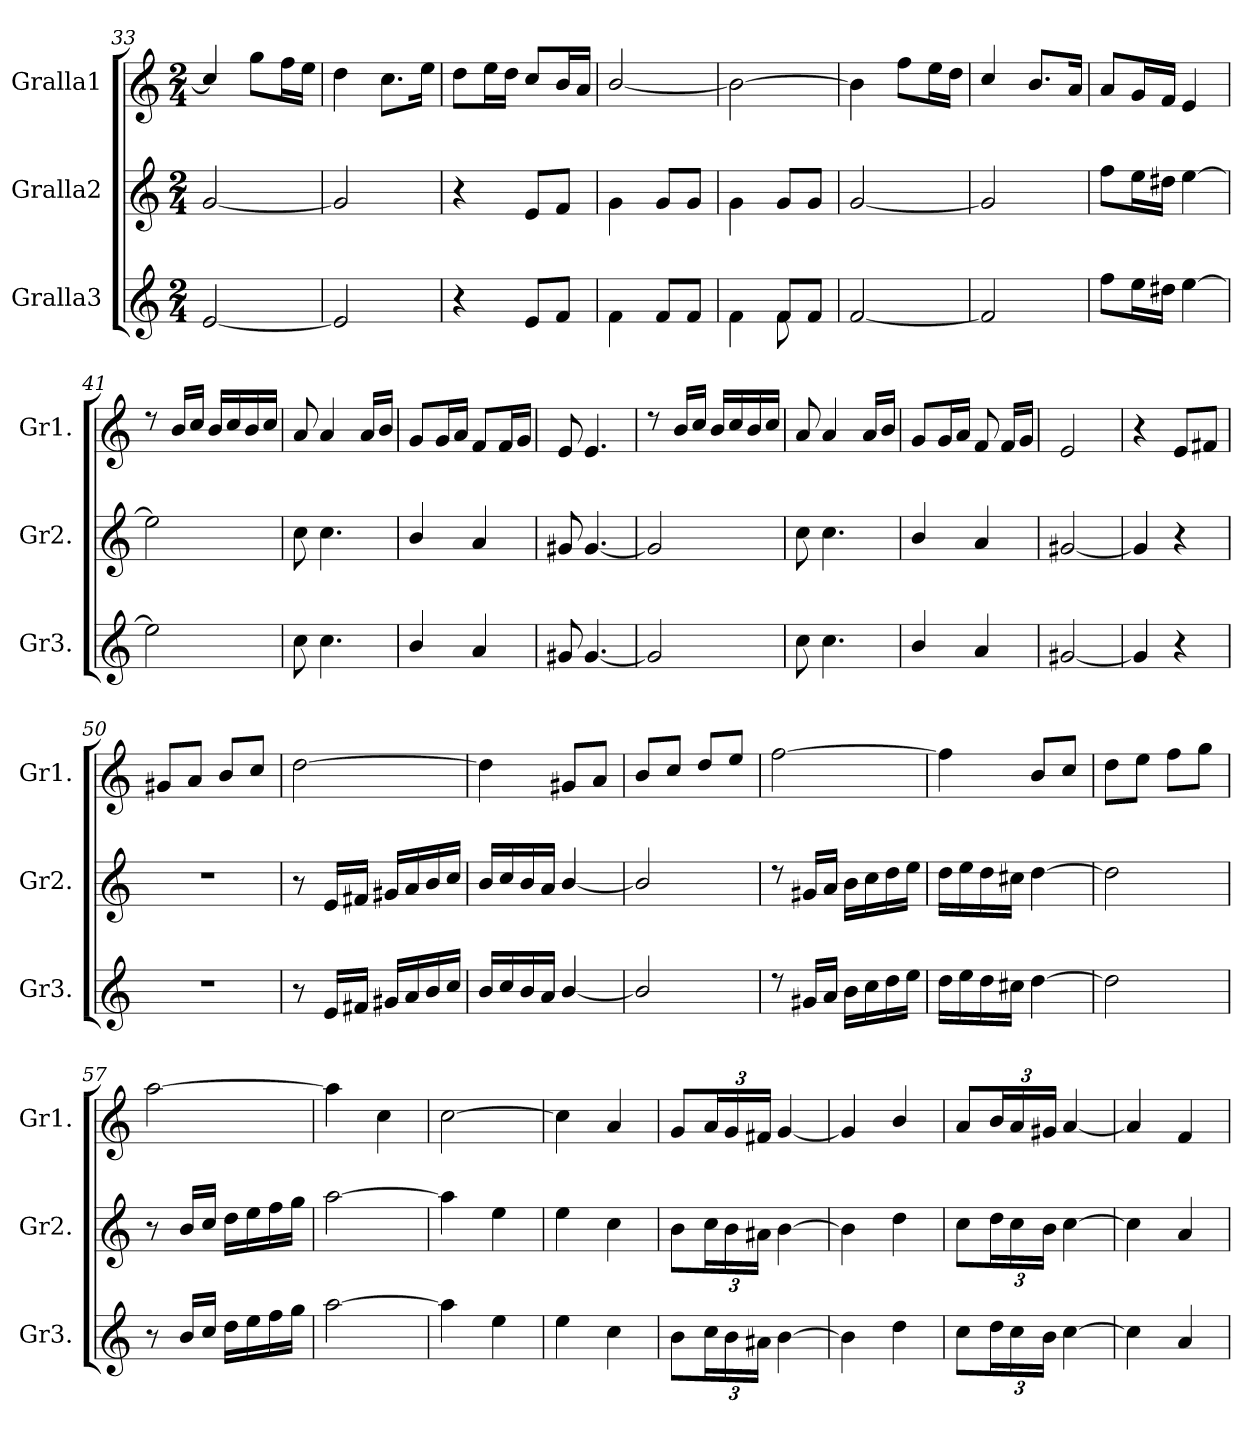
**kern	**kern	**kern
*part3	*part2	*part1
*staff3	*staff2	*staff1
*I"Gralla3	*I"Gralla2	*I"Gralla1
*I'Gr3.	*I'Gr2.	*I'Gr1.
*clefG2	*clefG2	*clefG2
*k[]	*k[]	*k[]
*M2/4	*M2/4	*M2/4
=33	=33	=33
[2e/	[2g/	4cc/]
.	.	8gg\L
.	.	16ff\L
.	.	16ee\JJ
=34	=34	=34
2e/]	2g/]	4dd\
.	.	8.cc\L
.	.	16ee\Jk
=35	=35	=35
4r	4r	8dd\L
.	.	16ee\L
.	.	16dd\JJ
8e/L	8e/L	8cc/L
8f/J	8f/J	16b/L
.	.	16a/JJ
=36	=36	=36
4f\	4g\	[2b/
8f/L	8g/L	.
8f/J	8g/J	.
=37	=37	=37
*^	*	*
4f\	4ryy	4g\	2b\_
8f/L	8f\	8g/L	.
8f/J	8ryy	8g/J	.
*v	*v	*	*
=38	=38	=38
[2f/	[2g/	4b\]
.	.	8ff\L
.	.	16ee\L
.	.	16dd\JJ
!!LO:PB:g=z
=39	=39	=39
2f/]	2g/]	4cc/
.	.	8.b/L
.	.	16a/Jk
=40	=40	=40
8ff\L	8ff\L	8a/L
16ee\L	16ee\L	16g/L
16dd#X\JJ	16dd#X\JJ	16f/JJ
[4ee\	[4ee\	4e/
=41	=41	=41
2ee\]	2ee\]	8rdd
.	.	16b/LL
.	.	16cc/JJ
.	.	16b/LL
.	.	16cc/
.	.	16b/
.	.	16cc/JJ
=42	=42	=42
8cc\	8cc\	8a/
4.cc\	4.cc\	4a/
.	.	16a/LL
.	.	16b/JJ
=43	=43	=43
4b/	4b/	8g/L
.	.	16g/L
.	.	16a/JJ
4a/	4a/	8f/L
.	.	16f/L
.	.	16g/JJ
=44	=44	=44
8g#X/	8g#X/	8e/
[4.g#/	[4.g#/	4.e/
=45	=45	=45
2g#/]	2g#/]	8rdd
.	.	16b/LL
.	.	16cc/JJ
.	.	16b/LL
.	.	16cc/
.	.	16b/
.	.	16cc/JJ
=46	=46	=46
8cc\	8cc\	8a/
4.cc\	4.cc\	4a/
.	.	16a/LL
.	.	16b/JJ
=47	=47	=47
4b/	4b/	8g/L
.	.	16g/L
.	.	16a/JJ
4a/	4a/	8f/
.	.	16f/LL
.	.	16g/JJ
!!LO:LB:g=z
=48	=48	=48
[2g#X/	[2g#X/	2e/
=49	=49	=49
4g#/]	4g#/]	4r
4r	4r	8e/L
.	.	8f#X/J
=50	=50	=50
2rdd	2rdd	8g#X/L
.	.	8a/J
.	.	8b/L
.	.	8cc/J
=51	=51	=51
8r	8r	[2dd\
16e/LL	16e/LL	.
16f#X/JJ	16f#X/JJ	.
16g#X/LL	16g#X/LL	.
16a/	16a/	.
16b/	16b/	.
16cc/JJ	16cc/JJ	.
=52	=52	=52
16b/LL	16b/LL	4dd\]
16cc/	16cc/	.
16b/	16b/	.
16a/JJ	16a/JJ	.
[4b/	[4b/	8g#X/L
.	.	8a/J
=53	=53	=53
2b/]	2b/]	8b/L
.	.	8cc/J
.	.	8dd/L
.	.	8ee/J
=54	=54	=54
8rdd	8rdd	[2ff\
16g#X/LL	16g#X/LL	.
16a/JJ	16a/JJ	.
16b\LL	16b\LL	.
16cc\	16cc\	.
16dd\	16dd\	.
16ee\JJ	16ee\JJ	.
=55	=55	=55
16dd\LL	16dd\LL	4ff\]
16ee\	16ee\	.
16dd\	16dd\	.
16cc#X\JJ	16cc#X\JJ	.
[4dd\	[4dd\	8b/L
.	.	8cc/J
=56	=56	=56
2dd\]	2dd\]	8dd\L
.	.	8ee\J
.	.	8ff\L
.	.	8gg\J
!!LO:LB:g=z
=57	=57	=57
8r	8r	[2aa\
16b/LL	16b/LL	.
16cc/JJ	16cc/JJ	.
16dd\LL	16dd\LL	.
16ee\	16ee\	.
16ff\	16ff\	.
16gg\JJ	16gg\JJ	.
=58	=58	=58
[2aa\	[2aa\	4aa\]
.	.	4cc\
=59	=59	=59
4aa\]	4aa\]	[2cc\
4ee\	4ee\	.
=60	=60	=60
4ee\	4ee\	4cc\]
4cc\	4cc\	4a/
=61	=61	=61
8b\L	8b\L	8g/L
*Xbrackettup	*Xbrackettup	*Xbrackettup
24cc\L	24cc\L	24a/L
24b\	24b\	24g/
24a#X\JJ	24a#X\JJ	24f#X/JJ
[4b\	[4b\	[4g/
=62	=62	=62
4b\]	4b\]	4g/]
4dd\	4dd\	4b/
=63	=63	=63
8cc\L	8cc\L	8a/L
24dd\L	24dd\L	24b/L
24cc\	24cc\	24a/
24b\JJ	24b\JJ	24g#X/JJ
[4cc\	[4cc\	[4a/
=64	=64	=64
4cc\]	4cc\]	4a/]
4a/	4a/	4f/
=	=	=
*-	*-	*-
